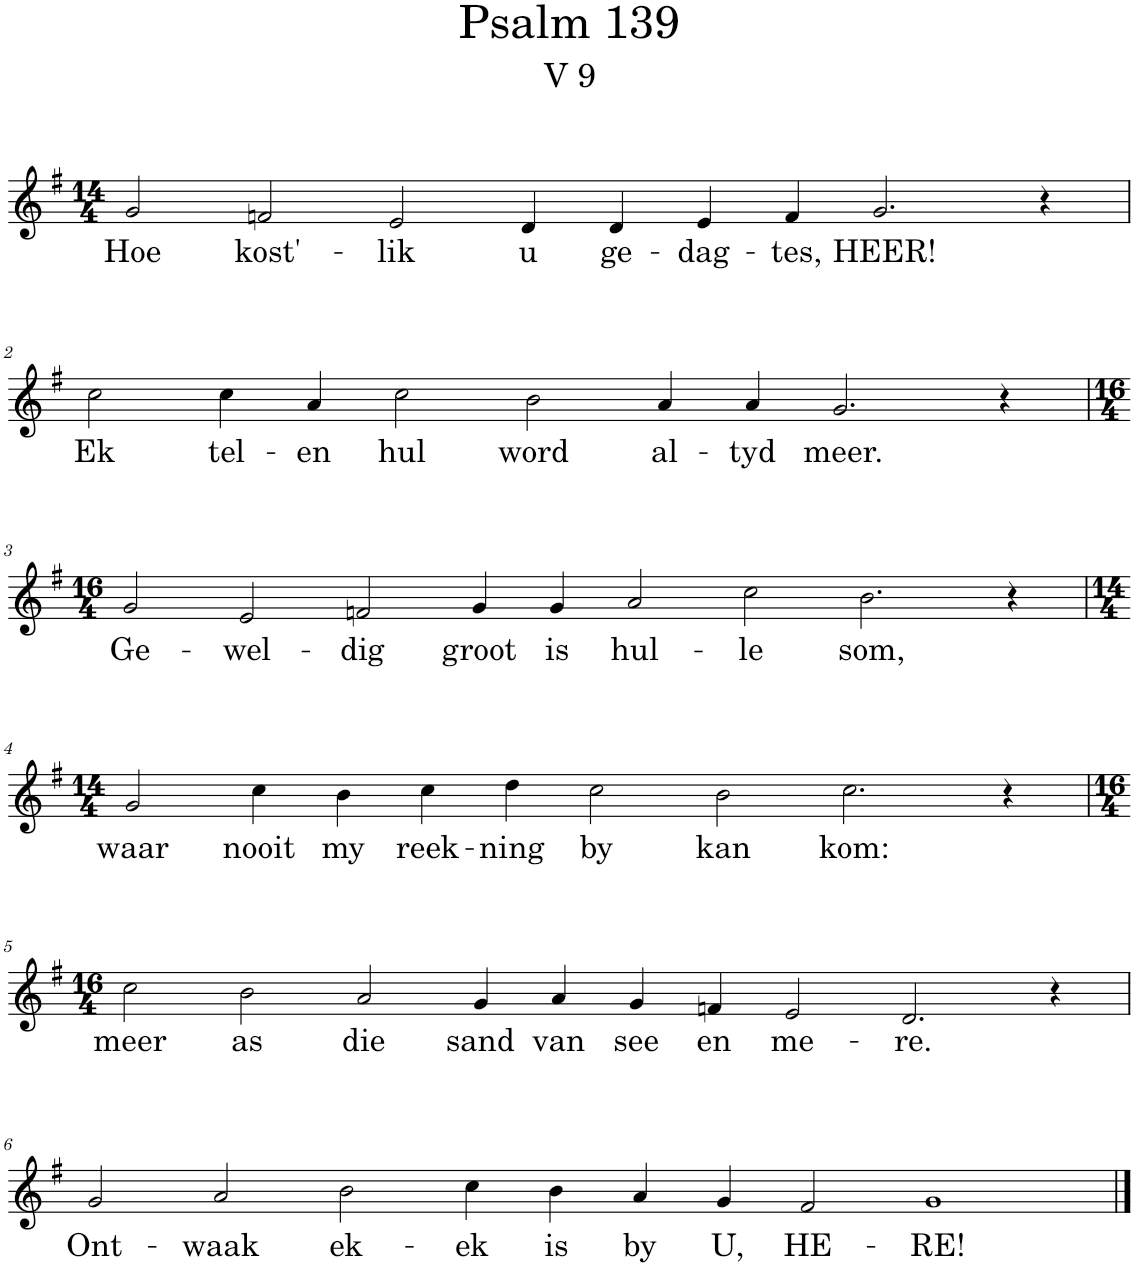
**kern	**text
*part1	*part1
*staff1	*staff1
*I"Pipe Organ	*
*I'Org.	*
*clefG2	*
*k[f#]	*
*M14/4	*
=1	=1
!	!LO:LY:b
2g/	Hoe
!	!LO:LY:b
2fn/	kost'-
!	!LO:LY:b
2e/	-lik
!	!LO:LY:b
4d/	u
!	!LO:LY:b
4d/	ge-
!	!LO:LY:b
4e/	-dag-
!	!LO:LY:b
4f/	-tes,
!	!LO:LY:b
2.g/	HEER!
4r	.
!!LO:LB:g=z
=2	=2
!	!LO:LY:b
2cc\	Ek
!	!LO:LY:b
4cc\	tel-
!	!LO:LY:b
4a/	-en
!	!LO:LY:b
2cc\	hul
!	!LO:LY:b
2b\	word
!	!LO:LY:b
4a/	al-
!	!LO:LY:b
4a/	-tyd
!	!LO:LY:b
2.g/	meer.
4r	.
!!LO:LB:g=z
=3	=3
*M16/4	*
!	!LO:LY:b
2g/	Ge-
!	!LO:LY:b
2e/	-wel-
!	!LO:LY:b
2fn/	-dig
!	!LO:LY:b
4g/	groot
!	!LO:LY:b
4g/	is
!	!LO:LY:b
2a/	hul-
!	!LO:LY:b
2cc\	-le
!	!LO:LY:b
2.b\	som,
4r	.
!!LO:LB:g=z
=4	=4
*M14/4	*
!	!LO:LY:b
2g/	waar
!	!LO:LY:b
4cc\	nooit
!	!LO:LY:b
4b\	my
!	!LO:LY:b
4cc\	reek-
!	!LO:LY:b
4dd\	-ning
!	!LO:LY:b
2cc\	by
!	!LO:LY:b
2b\	kan
!	!LO:LY:b
2.cc\	kom:
4r	.
!!LO:LB:g=z
=5	=5
*M16/4	*
!	!LO:LY:b
2cc\	meer
!	!LO:LY:b
2b\	as
!	!LO:LY:b
2a/	die
!	!LO:LY:b
4g/	sand
!	!LO:LY:b
4a/	van
!	!LO:LY:b
4g/	see
!	!LO:LY:b
4fn/	en
!	!LO:LY:b
2e/	me-
!	!LO:LY:b
2.d/	-re.
4r	.
!!LO:LB:g=z
=6	=6
!	!LO:LY:b
2g/	Ont-
!	!LO:LY:b
2a/	-waak
!	!LO:LY:b
2b\	ek-
!	!LO:LY:b
4cc\	-ek
!	!LO:LY:b
4b\	is
!	!LO:LY:b
4a/	by
!	!LO:LY:b
4g/	U,
!	!LO:LY:b
2f#/	HE-
!	!LO:LY:b
1g	-RE!
==	==
*-	*-
